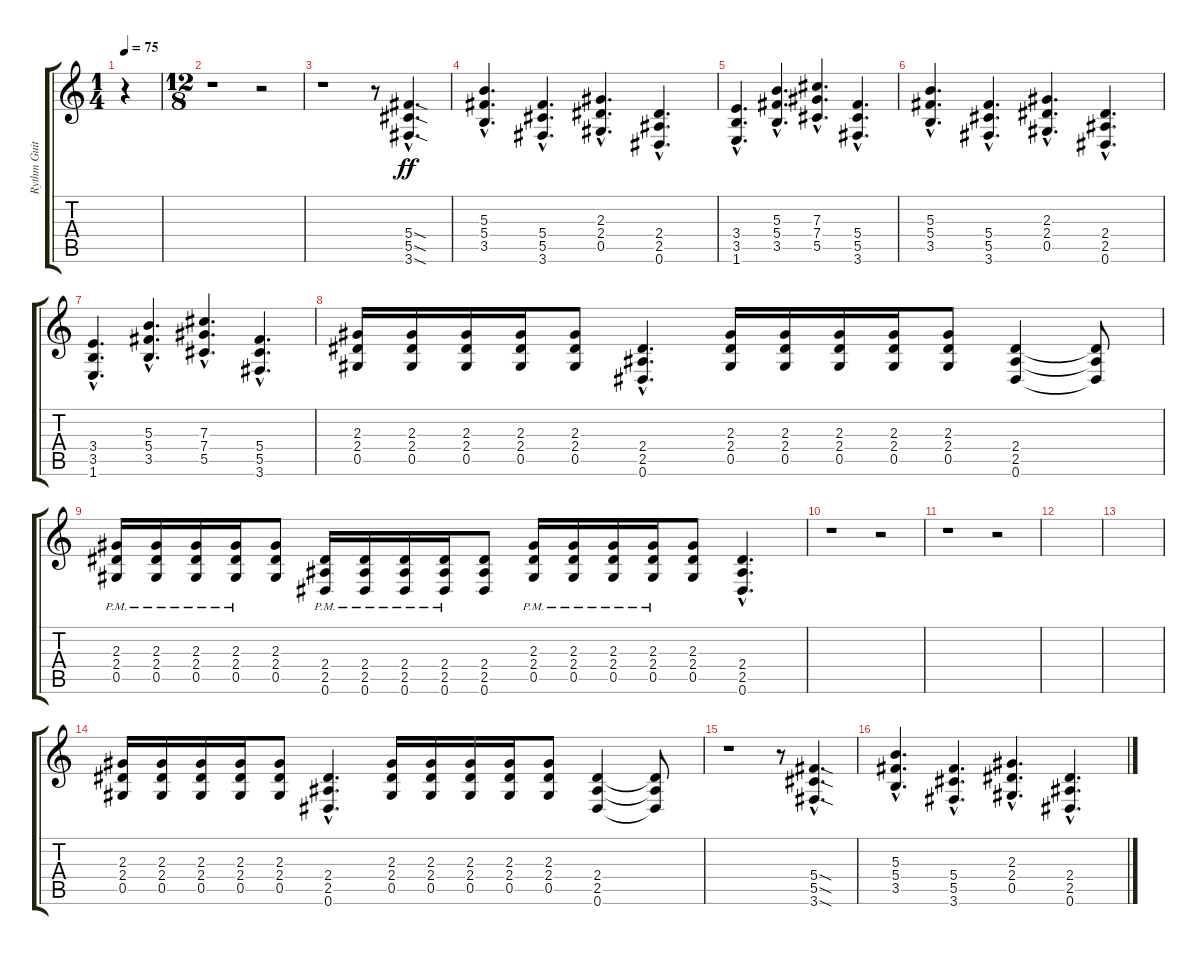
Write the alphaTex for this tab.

\track ("Rythm Guitar" "Rythm Guit") {instrument distortionguitar}
\staff {score tabs}
\tuning (Eb4 Bb3 Gb3 Db3 Ab2 Eb2) {hide}
\ts (1 4)
\tempo 75
\clef g2
\ks c
r.4{dy ff instrument distortionguitar} |
\ts (12 8)
r.1 r.2 |
r.1 r.8 (5.4{sod hac} 5.5{sod hac} 3.6{sod hac}).4{d} |
(5.3{hac} 5.4{hac} 3.5{hac}).4{d} (5.4{hac} 5.5{hac} 3.6{hac}).4{d} (2.3{hac} 2.4{hac} 0.5{hac}).4{d} (2.4{hac} 2.5{hac} 0.6{hac}).4{d} |
(3.4{hac} 3.5{hac} 1.6{hac}).4{d} (5.3{hac} 5.4{hac} 3.5{hac}).4{d} (7.3{hac} 7.4{hac} 5.5{hac}).4{d} (5.4{hac} 5.5{hac} 3.6{hac}).4{d} |
(5.3{hac} 5.4{hac} 3.5{hac}).4{d} (5.4{hac} 5.5{hac} 3.6{hac}).4{d} (2.3{hac} 2.4{hac} 0.5{hac}).4{d} (2.4{hac} 2.5{hac} 0.6{hac}).4{d} |
(3.4{hac} 3.5{hac} 1.6{hac}).4{d} (5.3{hac} 5.4{hac} 3.5{hac}).4{d} (7.3{hac} 7.4{hac} 5.5{hac}).4{d} (5.4{hac} 5.5{hac} 3.6{hac}).4{d} |
(2.3 2.4 0.5).16 (2.3 2.4 0.5).16 (2.3 2.4 0.5).16 (2.3 2.4 0.5).16 (2.3 2.4 0.5).8 (2.4{hac} 2.5{hac} 0.6{hac}).4{d} (2.3 2.4 0.5).16 (2.3 2.4 0.5).16 (2.3 2.4 0.5).16 (2.3 2.4 0.5).16 (2.3 2.4 0.5).8 (2.4 2.5 0.6).4 (2.4{t} 2.5{t} 0.6{t}).8 |
(2.3{pm} 2.4{pm} 0.5{pm}).16 (2.3{pm} 2.4{pm} 0.5{pm}).16 (2.3{pm} 2.4{pm} 0.5{pm}).16 (2.3{pm} 2.4{pm} 0.5{pm}).16 (2.3 2.4 0.5).8 (2.4{pm} 2.5{pm} 0.6{pm}).16 (2.4{pm} 2.5{pm} 0.6{pm}).16 (2.4{pm} 2.5{pm} 0.6{pm}).16 (2.4{pm} 2.5{pm} 0.6{pm}).16 (2.4 2.5 0.6).8 (2.3{pm} 2.4{pm} 0.5{pm}).16 (2.3{pm} 2.4{pm} 0.5{pm}).16 (2.3{pm} 2.4{pm} 0.5{pm}).16 (2.3{pm} 2.4{pm} 0.5{pm}).16 (2.3 2.4 0.5).8 (2.4{hac} 2.5{hac} 0.6{hac}).4{d} |
r.1 r.2 |
r.1 r.2 |
|
|
(2.3 2.4 0.5).16 (2.3 2.4 0.5).16 (2.3 2.4 0.5).16 (2.3 2.4 0.5).16 (2.3 2.4 0.5).8 (2.4{hac} 2.5{hac} 0.6{hac}).4{d} (2.3 2.4 0.5).16 (2.3 2.4 0.5).16 (2.3 2.4 0.5).16 (2.3 2.4 0.5).16 (2.3 2.4 0.5).8 (2.4 2.5 0.6).4 (2.4{t} 2.5{t} 0.6{t}).8 |
r.1 r.8 (5.4{sod hac} 5.5{sod hac} 3.6{sod hac}).4{d} |
(5.3{hac} 5.4{hac} 3.5{hac}).4{d} (5.4{hac} 5.5{hac} 3.6{hac}).4{d} (2.3{hac} 2.4{hac} 0.5{hac}).4{d} (2.4{hac} 2.5{hac} 0.6{hac}).4{d}
